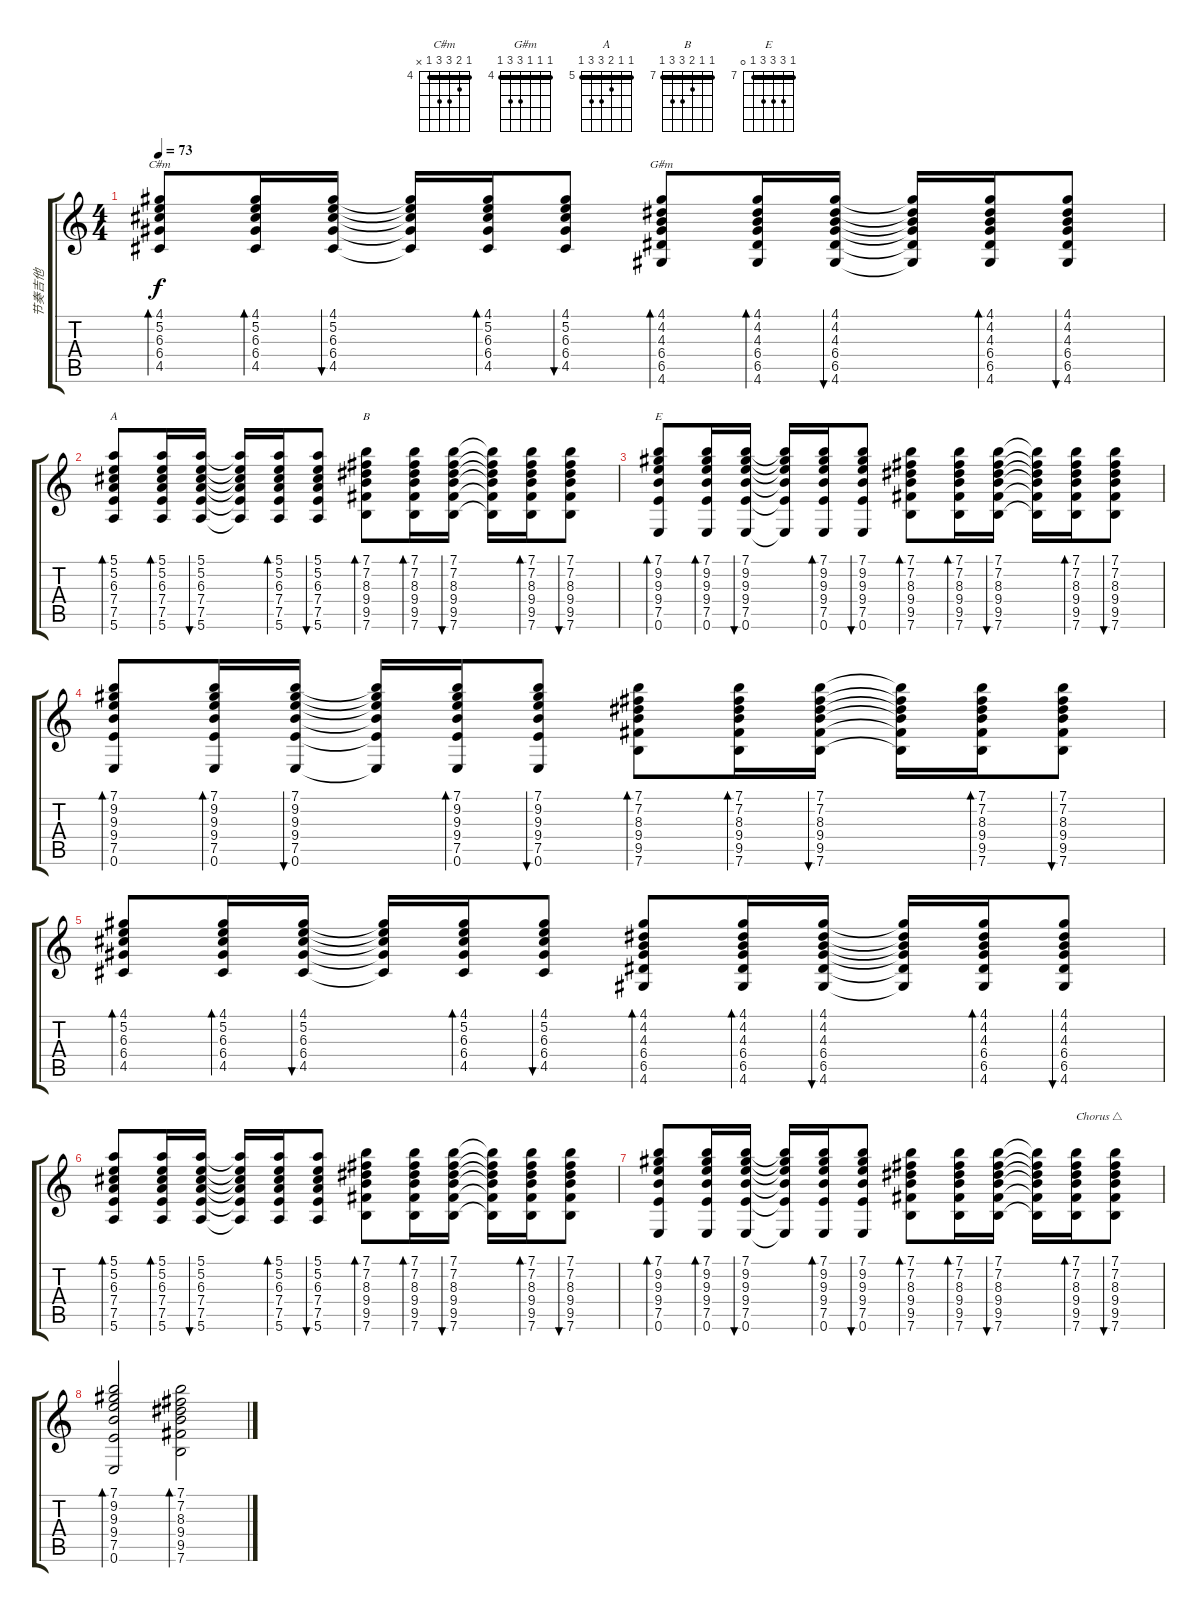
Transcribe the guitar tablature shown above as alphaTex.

\track ("节奏吉他" "节奏吉他") {instrument electricguitarclean}
\staff {score tabs}
\tuning (E4 B3 G3 D3 A2 E2) {hide}
\chord ("C#m" 4 5 6 6 4 x) {firstfret 4 barre 4}
\chord ("G#m" 4 4 4 6 6 4) {firstfret 4 barre 4}
\chord ("A" 5 5 6 7 7 5) {firstfret 5 barre 5}
\chord ("B" 7 7 8 9 9 7) {firstfret 7 barre 7}
\chord ("E" 7 9 9 9 7 0) {firstfret 7 barre 7}
\ts (4 4)
\tempo 73
\clef g2
\ks c
(4.1 5.2 6.3 6.4 4.5).8{bd 30 ch "C#m" dy f} (4.1 5.2 6.3 6.4 4.5).16{bd 30} (4.1 5.2 6.3 6.4 4.5).16{bu 30} (4.1{t} 5.2{t} 6.3{t} 6.4{t} 4.5{t}).16 (4.1 5.2 6.3 6.4 4.5).16{bd 30} (4.1 5.2 6.3 6.4 4.5).8{bu 30} (4.1 4.2 4.3 6.4 6.5 4.6).8{bd 30 ch "G#m"} (4.1 4.2 4.3 6.4 6.5 4.6).16{bd 30} (4.1 4.2 4.3 6.4 6.5 4.6).16{bu 30} (4.1{t} 4.2{t} 4.3{t} 6.4{t} 6.5{t} 4.6{t}).16 (4.1 4.2 4.3 6.4 6.5 4.6).16{bd 30} (4.1 4.2 4.3 6.4 6.5 4.6).8{bu 30} |
(5.1 5.2 6.3 7.4 7.5 5.6).8{bd 30 ch "A"} (5.1 5.2 6.3 7.4 7.5 5.6).16{bd 30} (5.1 5.2 6.3 7.4 7.5 5.6).16{bu 30} (5.1{t} 5.2{t} 6.3{t} 7.4{t} 7.5{t} 5.6{t}).16 (5.1 5.2 6.3 7.4 7.5 5.6).16{bd 30} (5.1 5.2 6.3 7.4 7.5 5.6).8{bu 30} (7.1 7.2 8.3 9.4 9.5 7.6).8{bd 30 ch "B"} (7.1 7.2 8.3 9.4 9.5 7.6).16{bd 30} (7.1 7.2 8.3 9.4 9.5 7.6).16{bu 30} (7.1{t} 7.2{t} 8.3{t} 9.4{t} 9.5{t} 7.6{t}).16 (7.1 7.2 8.3 9.4 9.5 7.6).16{bd 30} (7.1 7.2 8.3 9.4 9.5 7.6).8{bu 30} |
(7.1 9.2 9.3 9.4 7.5 0.6).8{bd 30 ch "E"} (7.1 9.2 9.3 9.4 7.5 0.6).16{bd 30} (7.1 9.2 9.3 9.4 7.5 0.6).16{bu 30} (7.1{t} 9.2{t} 9.3{t} 9.4{t} 7.5{t} 0.6{t}).16 (7.1 9.2 9.3 9.4 7.5 0.6).16{bd 30} (7.1 9.2 9.3 9.4 7.5 0.6).8{bu 30} (7.1 7.2 8.3 9.4 9.5 7.6).8{bd 30} (7.1 7.2 8.3 9.4 9.5 7.6).16{bd 30} (7.1 7.2 8.3 9.4 9.5 7.6).16{bu 30} (7.1{t} 7.2{t} 8.3{t} 9.4{t} 9.5{t} 7.6{t}).16 (7.1 7.2 8.3 9.4 9.5 7.6).16{bd 30} (7.1 7.2 8.3 9.4 9.5 7.6).8{bu 30} |
(7.1 9.2 9.3 9.4 7.5 0.6).8{bd 30} (7.1 9.2 9.3 9.4 7.5 0.6).16{bd 30} (7.1 9.2 9.3 9.4 7.5 0.6).16{bu 30} (7.1{t} 9.2{t} 9.3{t} 9.4{t} 7.5{t} 0.6{t}).16 (7.1 9.2 9.3 9.4 7.5 0.6).16{bd 30} (7.1 9.2 9.3 9.4 7.5 0.6).8{bu 30} (7.1 7.2 8.3 9.4 9.5 7.6).8{bd 30} (7.1 7.2 8.3 9.4 9.5 7.6).16{bd 30} (7.1 7.2 8.3 9.4 9.5 7.6).16{bu 30} (7.1{t} 7.2{t} 8.3{t} 9.4{t} 9.5{t} 7.6{t}).16 (7.1 7.2 8.3 9.4 9.5 7.6).16{bd 30} (7.1 7.2 8.3 9.4 9.5 7.6).8{bu 30} |
(4.1 5.2 6.3 6.4 4.5).8{bd 30} (4.1 5.2 6.3 6.4 4.5).16{bd 30} (4.1 5.2 6.3 6.4 4.5).16{bu 30} (4.1{t} 5.2{t} 6.3{t} 6.4{t} 4.5{t}).16 (4.1 5.2 6.3 6.4 4.5).16{bd 30} (4.1 5.2 6.3 6.4 4.5).8{bu 30} (4.1 4.2 4.3 6.4 6.5 4.6).8{bd 30} (4.1 4.2 4.3 6.4 6.5 4.6).16{bd 30} (4.1 4.2 4.3 6.4 6.5 4.6).16{bu 30} (4.1{t} 4.2{t} 4.3{t} 6.4{t} 6.5{t} 4.6{t}).16 (4.1 4.2 4.3 6.4 6.5 4.6).16{bd 30} (4.1 4.2 4.3 6.4 6.5 4.6).8{bu 30} |
(5.1 5.2 6.3 7.4 7.5 5.6).8{bd 30} (5.1 5.2 6.3 7.4 7.5 5.6).16{bd 30} (5.1 5.2 6.3 7.4 7.5 5.6).16{bu 30} (5.1{t} 5.2{t} 6.3{t} 7.4{t} 7.5{t} 5.6{t}).16 (5.1 5.2 6.3 7.4 7.5 5.6).16{bd 30} (5.1 5.2 6.3 7.4 7.5 5.6).8{bu 30} (7.1 7.2 8.3 9.4 9.5 7.6).8{bd 30} (7.1 7.2 8.3 9.4 9.5 7.6).16{bd 30} (7.1 7.2 8.3 9.4 9.5 7.6).16{bu 30} (7.1{t} 7.2{t} 8.3{t} 9.4{t} 9.5{t} 7.6{t}).16 (7.1 7.2 8.3 9.4 9.5 7.6).16{bd 30} (7.1 7.2 8.3 9.4 9.5 7.6).8{bu 30} |
(7.1 9.2 9.3 9.4 7.5 0.6).8{bd 30} (7.1 9.2 9.3 9.4 7.5 0.6).16{bd 30} (7.1 9.2 9.3 9.4 7.5 0.6).16{bu 30} (7.1{t} 9.2{t} 9.3{t} 9.4{t} 7.5{t} 0.6{t}).16 (7.1 9.2 9.3 9.4 7.5 0.6).16{bd 30} (7.1 9.2 9.3 9.4 7.5 0.6).8{bu 30} (7.1 7.2 8.3 9.4 9.5 7.6).8{bd 30} (7.1 7.2 8.3 9.4 9.5 7.6).16{bd 30} (7.1 7.2 8.3 9.4 9.5 7.6).16{bu 30} (7.1{t} 7.2{t} 8.3{t} 9.4{t} 9.5{t} 7.6{t}).16 (7.1 7.2 8.3 9.4 9.5 7.6).16{bd 30 txt "Chorus △"} (7.1 7.2 8.3 9.4 9.5 7.6).8{bu 30} |
(7.1 9.2 9.3 9.4 7.5 0.6).2{bd 60} (7.1 7.2 8.3 9.4 9.5 7.6).2{bd 60}
